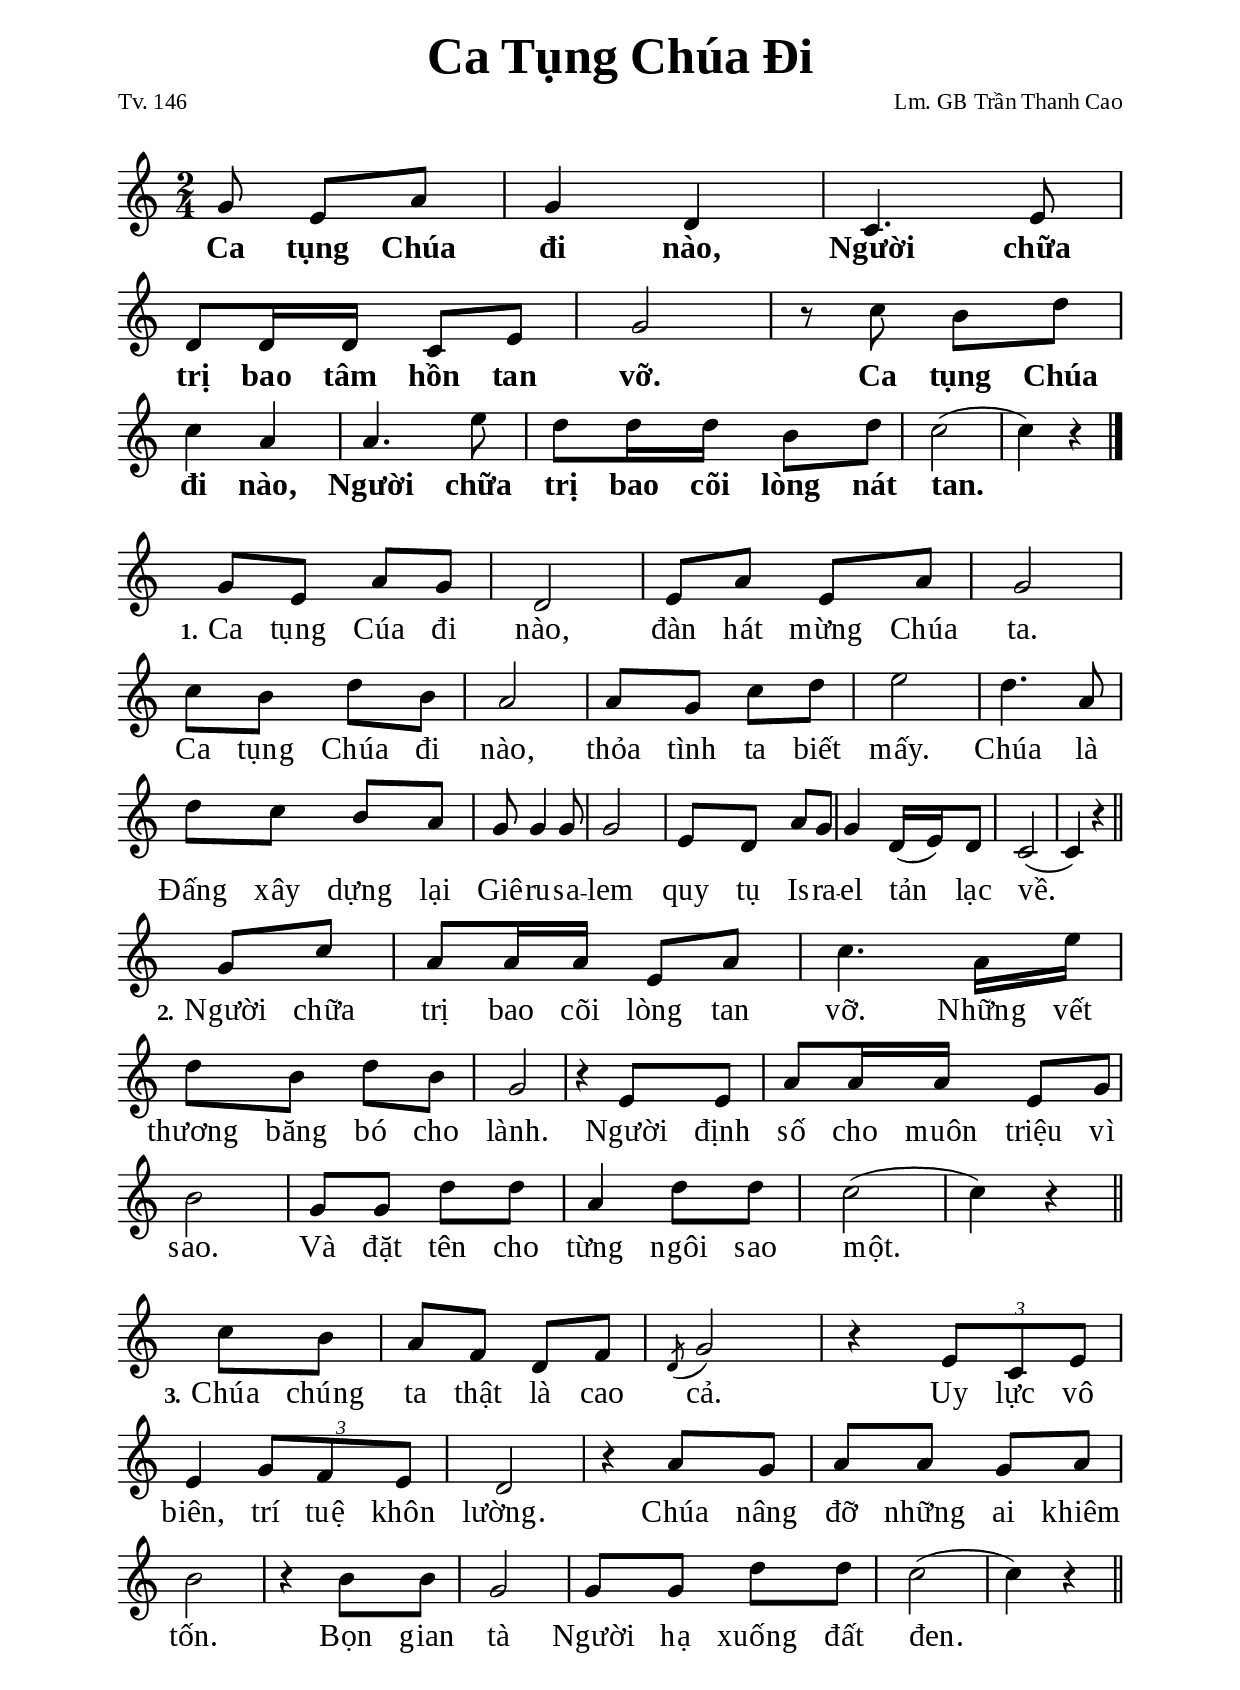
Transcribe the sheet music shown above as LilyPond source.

% Cài đặt chung
\version "2.20.0"
\include "english.ly"

\header {
 title = \markup { \fontsize #3 "Ca Tụng Chúa Đi" }
  poet = "Tv. 146"
  composer = "Lm. GB Trần Thanh Cao"
  arranger = " "
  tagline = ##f
}

\paper {
  #(set-paper-size "a4")
  top-margin = 10\mm
  bottom-margin = 10\mm
  left-margin = 20\mm
  right-margin = 20\mm
  indent = #0
  #(define fonts
    (make-pango-font-tree
      "Liberation Serif"
      "Liberation Serif"
      "Liberation Serif"
      (/ 20 20)))
  page-count = #1
}

% Nhạc điệp khúc
nhacDiepKhuc = \relative c'' {
  \partial 4. g8 e a |
  g4 d |
  c4. e8 |
  d d16 d  c8 e |
  g2 |
  r8 c b d |
  c4 a |
  a4. e'8 |
  d d16 d b8 d |
  c2 ( |
  c4) r \bar "|."
}

% Nhạc phiên khúc
nhacPhienKhucMot = \relative c'' {
  g8 e a g |
  d2 |
  e8 a e a |
  g2 |
  c8 b d b |
  a2 |
  a8 g c d |
  e2 |
  d4. a8 |
  d8 c b a |
  g8 g4 g8 |
  g2 |
  e8 d a' g |
  g4 d16 (e) d8 |
  c2 ( |
  c4) r \bar "||"
}

nhacPhienKhucHai = \relative c'' {
  \partial 4 g8 c |
  a a16 a e8 a |
  c4. a16 e' |
  d8 b d b |
  g2 |
  r4 e8 e |
  a a16 a e8 g |
  b2 |
  g8 g d' d |
  a4 d8 d |
  c2 ( |
  c4) r \bar "||"
}

nhacPhienKhucBa = \relative c'' {
  \partial 4 c8 b |
  a f d f |
  \acciaccatura d8 g2 |
  r4 \tuplet 3/2 { e8 c e } |
  e4 \tuplet 3/2 { g8 f e } |
  d2 |
  r4 a'8 g |
  a a g a |
  b2 |
  r4 b8 b |
  g2 |
  g8 g d' d |
  c2 ( |
  c4) r \bar "||"
}

% Lời điệp khúc
loiDiepKhuc = \lyricmode {
  Ca tụng Chúa đi nào, Người chữa trị bao tâm hồn tan vỡ.
  Ca tụng Chúa đi nào, Người chữa trị bao cõi lòng nát tan.
}

% Lời phiên khúc
loiPhienKhucMot = \lyricmode {
  \set stanza = #"1."
  Ca tụng Cúa đi nào, đàn hát mừng Chúa ta.
  Ca tụng Chúa đi nào, thỏa tình ta biết mấy.
  Chúa là Đấng xây dựng lại Giê -- ru -- sa -- lem
  quy tụ Is -- ra -- el tản lạc về.
}

loiPhienKhucHai = \lyricmode {
  \set stanza = #"2."
  Người chữa trị bao cõi lòng tan vỡ.
  Những vết thương băng bó cho lành.
  Người định số cho muôn triệu vì sao.
  Và đặt tên cho từng ngôi sao một.
}

loiPhienKhucBa = \lyricmode {
  \set stanza = #"3."
  Chúa chúng ta thật là cao cả.
  Uy lực vô biên, trí tuệ khôn lường.
  Chúa nâng đỡ những ai khiêm tốn.
  Bọn gian tà Người hạ xuống đất đen.
}


% Dàn trang
\score {
  \new ChoirStaff <<
    \new Staff = diepKhuc \with {
        \consists "Merge_rests_engraver"
        \magnifyStaff #(magstep +1)
      }
      <<
      \new Voice = beSop {
        \key c \major \time 2/4 \stemNeutral \nhacDiepKhuc
      }
    >>
    \new Lyrics \lyricsto beSop \loiDiepKhuc
  >>
  \layout {
    \override Lyrics.LyricText.font-series = #'bold
    \override Lyrics.LyricText.font-size = #+3
    \override Lyrics.LyricSpace.minimum-distance = #3.0
    \override Score.BarNumber.break-visibility = ##(#f #f #f)
    \override Score.SpacingSpanner.uniform-stretching = ##t
  }
}

\score {
  \new ChoirStaff <<
    \new Staff = phienKhuc \with {
        \magnifyStaff #(magstep +1)
      }
      <<
      \new Voice = beSop {
        \key c \major \time 2/4 \nhacPhienKhucMot
      }
    >>
    \new Lyrics \lyricsto beSop \loiPhienKhucMot
  >>
  \layout {
    \override Staff.TimeSignature.transparent = ##t
    \override Lyrics.LyricText.font-size = #+3
    \override Lyrics.LyricSpace.minimum-distance = #2.5
    \override Score.BarNumber.break-visibility = ##(#f #f #f)
    \override Score.SpacingSpanner.uniform-stretching = ##t
  } 
}

\score {
  \new ChoirStaff <<
    \new Staff = phienKhuc \with {
        \magnifyStaff #(magstep +1)
      }
      <<
      \new Voice = beSop {
        \key c \major \time 2/4 \nhacPhienKhucHai
      }
    >>
    \new Lyrics \lyricsto beSop \loiPhienKhucHai
  >>
  \layout {
    \override Staff.TimeSignature.transparent = ##t
    \override Lyrics.LyricText.font-size = #+3
    \override Lyrics.LyricSpace.minimum-distance = #2.5
    \override Score.BarNumber.break-visibility = ##(#f #f #f)
    \override Score.SpacingSpanner.uniform-stretching = ##t
  } 
}

\score {
  \new ChoirStaff <<
    \new Staff = phienKhuc \with {
        \magnifyStaff #(magstep +1)
      }
      <<
      \new Voice = beSop {
        \key c \major \time 2/4 \nhacPhienKhucBa
      }
    >>
    \new Lyrics \lyricsto beSop \loiPhienKhucBa
  >>
  \layout {
    \override Staff.TimeSignature.transparent = ##t
    \override Lyrics.LyricText.font-size = #+3
    \override Lyrics.LyricSpace.minimum-distance = #2.5
    \override Score.BarNumber.break-visibility = ##(#f #f #f)
    \override Score.SpacingSpanner.uniform-stretching = ##t
  } 
}
